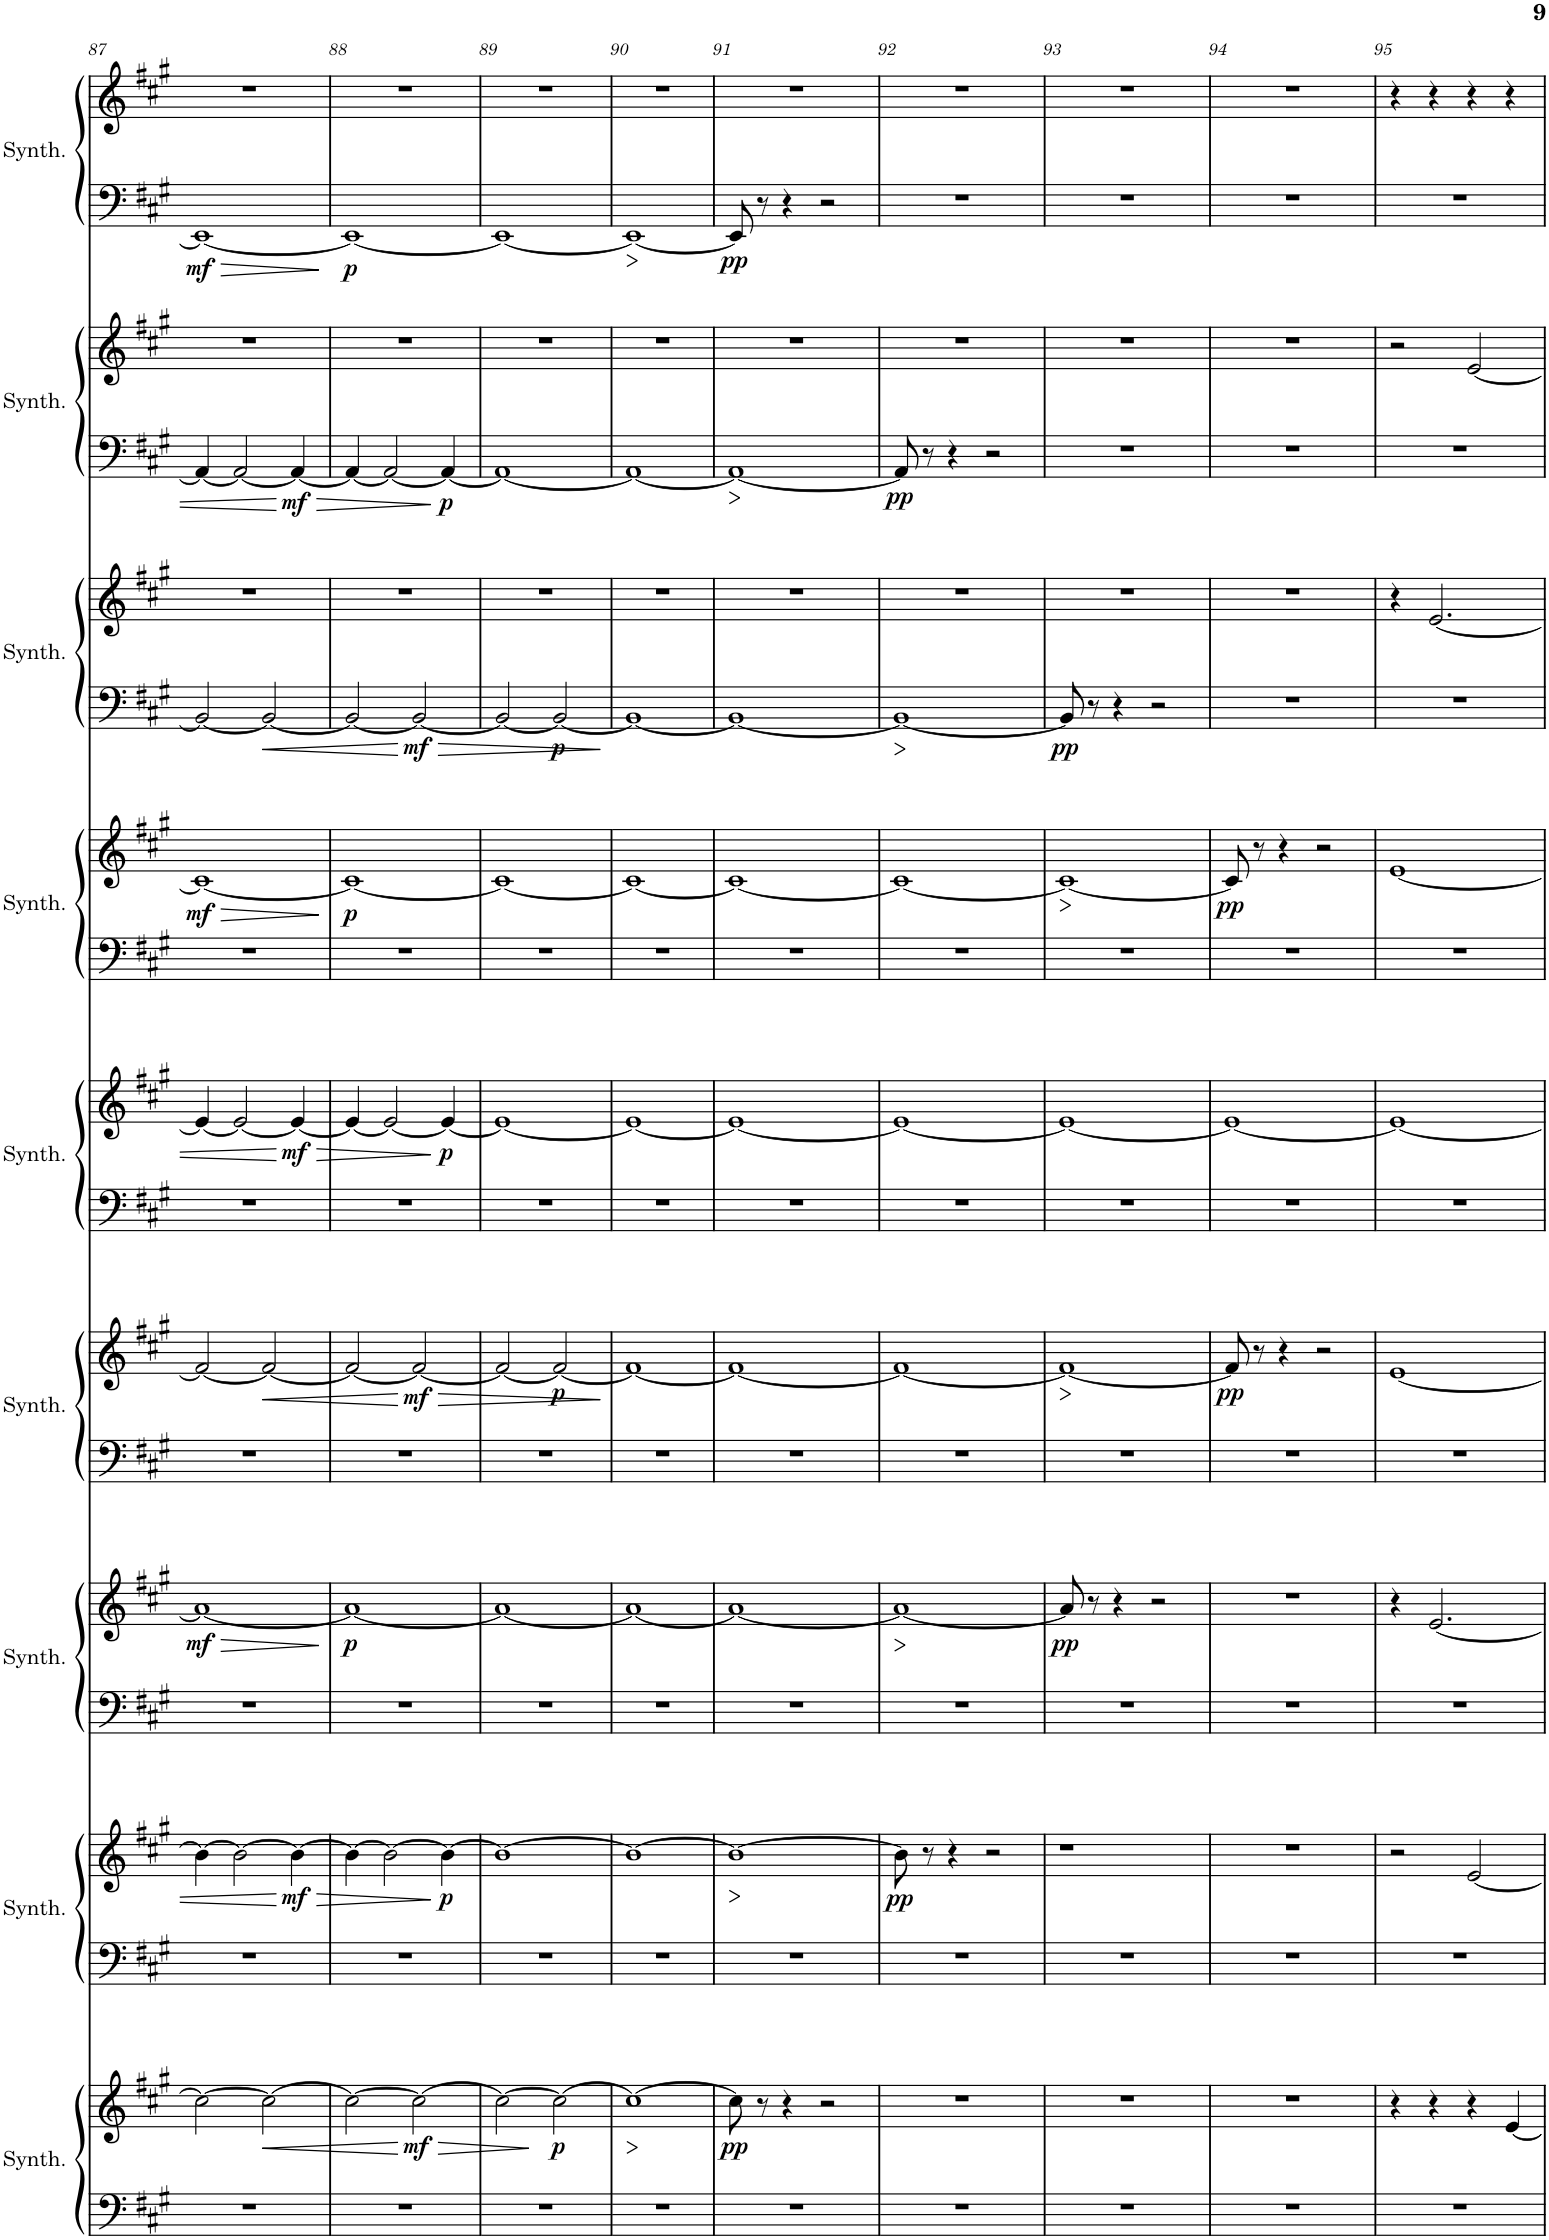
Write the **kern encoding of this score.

**kern	**kern	**dynam	**kern	**kern	**dynam	**kern	**kern	**dynam	**kern	**kern	**dynam	**kern	**kern	**dynam	**kern	**kern	**dynam	**kern	**kern	**dynam	**kern	**kern	**dynam	**kern	**kern	**dynam
*part9	*part9	*part9	*part8	*part8	*part8	*part7	*part7	*part7	*part6	*part6	*part6	*part5	*part5	*part5	*part4	*part4	*part4	*part3	*part3	*part3	*part2	*part2	*part2	*part1	*part1	*part1
*staff18	*staff17	*staff17/18	*staff16	*staff15	*staff15/16	*staff14	*staff13	*staff13/14	*staff12	*staff11	*staff11/12	*staff10	*staff9	*staff9/10	*staff8	*staff7	*staff7/8	*staff6	*staff5	*staff5/6	*staff4	*staff3	*staff3/4	*staff2	*staff1	*staff1/2
*I"Brass Synthesizer	*	*	*I"Brass Synthesizer	*	*	*I"Brass Synthesizer	*	*	*I"Brass Synthesizer	*	*	*I"Brass Synthesizer	*	*	*I"Brass Synthesizer	*	*	*I"Brass Synthesizer	*	*	*I"Brass Synthesizer	*	*	*I"Brass Synthesizer	*	*
*I'Synth.	*	*	*I'Synth.	*	*	*I'Synth.	*	*	*I'Synth.	*	*	*I'Synth.	*	*	*I'Synth.	*	*	*I'Synth.	*	*	*I'Synth.	*	*	*I'Synth.	*	*
!!LO:PB:g=z
*clefF4	*clefG2	*	*clefF4	*clefG2	*	*clefF4	*clefG2	*	*clefF4	*clefG2	*	*clefF4	*clefG2	*	*clefF4	*clefG2	*	*clefF4	*clefG2	*	*clefF4	*clefG2	*	*clefF4	*clefG2	*
*k[f#c#g#]	*k[f#c#g#]	*	*k[f#c#g#]	*k[f#c#g#]	*	*k[f#c#g#]	*k[f#c#g#]	*	*k[f#c#g#]	*k[f#c#g#]	*	*k[f#c#g#]	*k[f#c#g#]	*	*k[f#c#g#]	*k[f#c#g#]	*	*k[f#c#g#]	*k[f#c#g#]	*	*k[f#c#g#]	*k[f#c#g#]	*	*k[f#c#g#]	*k[f#c#g#]	*
*M4/4	*M4/4	*	*M4/4	*M4/4	*	*M4/4	*M4/4	*	*M4/4	*M4/4	*	*M4/4	*M4/4	*	*M4/4	*M4/4	*	*M4/4	*M4/4	*	*M4/4	*M4/4	*	*M4/4	*M4/4	*
=87	=87	=87	=87	=87	=87	=87	=87	=87	=87	=87	=87	=87	=87	=87	=87	=87	=87	=87	=87	=87	=87	=87	=87	=87	=87	=87
!	!	!	!	!	!	!	!	!LO:HP:b	!	!	!	!	!	!	!	!	!LO:HP:b	!	!	!	!	!	!	!	!	!
!	!	!	!	!	!	!	!	!LO:DY:n=1:b	!	!	!	!	!	!	!	!	!LO:DY:n=1:b	!	!	!	!	!	!	!	!	!LO:DY:b=2
1r	2cc#\_	.	1r	4b\_	.	1r	1a_	> mf	1r	2f#/_	.	1r	4e/_	.	1r	1c#_	> mf	2BB/_	1r	.	4AA/_	1r	.	1EE_	1r	mf
.	.	.	.	2b\_	.	.	.	.	.	.	.	.	2e/_	.	.	.	.	.	.	.	2AA/_	.	.	.	.	.
!	!	!LO:HP:b	!	!	!	!	!	!	!	!	!LO:HP:b	!	!	!	!	!	!	!	!	!	!	!	!	!	!	!
.	2cc#\_	<	.	.	.	.	.	.	.	2f#/_	<	.	.	.	.	.	.	2BB/_	.	.	.	.	.	.	.	.
!	!	!	!	!	!LO:HP:b	!	!	!	!	!	!	!	!	!	!	!	!	!	!	!	!	!	!	!	!	!
!	!	!	!	!	!LO:DY:n=1:b	!	!	!	!	!	!	!	!	!LO:DY:b	!	!	!	!	!	!	!	!	!LO:DY:b=2	!	!	!
.	.	.	.	4b\_	> mf	.	.	.	.	.	.	.	4e/_	mf	.	.	.	.	.	.	4AA/_	.	mf	.	.	.
=88	=88	=88	=88	=88	=88	=88	=88	=88	=88	=88	=88	=88	=88	=88	=88	=88	=88	=88	=88	=88	=88	=88	=88	=88	=88	=88
!	!	!	!	!	!	!	!	!LO:DY:b	!	!	!	!	!	!	!	!	!LO:DY:b	!	!	!	!	!	!	!	!	!LO:DY:b=2
1r	2cc#\_	.	1r	4b\_	.	1r	1a_	p	1r	2f#/_	.	1r	4e/_	.	1r	1c#_	p	2BB/_	1r	.	4AA/_	1r	.	1EE_	1r	p
.	.	.	.	2b\_	.	.	.	.	.	.	.	.	2e/_	.	.	.	.	.	.	.	2AA/_	.	.	.	.	.
!	!	!LO:HP:b	!	!	!	!	!	!	!	!	!LO:HP:b	!	!	!	!	!	!	!	!	!	!	!	!	!	!	!
!	!	!LO:DY:n=1:b	!	!	!	!	!	!	!	!	!LO:DY:n=1:b	!	!	!	!	!	!	!	!	!LO:DY:b=2	!	!	!	!	!	!
.	2cc#\_	> mf	.	.	.	.	.	.	.	2f#/_	> mf	.	.	.	.	.	.	2BB/_	.	mf	.	.	.	.	.	.
!	!	!	!	!	!LO:DY:b	!	!	!	!	!	!	!	!	!LO:DY:b	!	!	!	!	!	!	!	!	!LO:DY:b=2	!	!	!
.	.	.	.	4b\_	p	.	.	.	.	.	.	.	4e/_	p	.	.	.	.	.	.	4AA/_	.	p	.	.	.
=89	=89	=89	=89	=89	=89	=89	=89	=89	=89	=89	=89	=89	=89	=89	=89	=89	=89	=89	=89	=89	=89	=89	=89	=89	=89	=89
1r	2cc#\_	.	1r	1b_	.	1r	1a_	.	1r	2f#/_	.	1r	1e_	.	1r	1c#_	.	2BB/_	1r	.	1AA_	1r	.	1EE_	1r	.
!	!	!LO:DY:n=1:b	!	!	!	!	!	!	!	!	!LO:DY:b	!	!	!	!	!	!	!	!	!LO:DY:b=2	!	!	!	!	!	!
.	2cc#\_	[ p	.	.	.	.	.	.	.	2f#/_	p	.	.	.	.	.	.	2BB/_	.	p	.	.	.	.	.	.
.	.	]	.	.	.	.	.	.	.	.	[	.	.	.	.	.	.	.	.	.	.	.	.	.	.	.
=90	=90	=90	=90	=90	=90	=90	=90	=90	=90	=90	=90	=90	=90	=90	=90	=90	=90	=90	=90	=90	=90	=90	=90	=90	=90	=90
1r	1cc#_	.	1r	1b_	.	1r	1a_	.	1r	1f#_	.	1r	1e_	.	1r	1c#_	.	1BB_	1r	.	1AA_	1r	.	1EE_	1r	.
.	.	.	.	.	]	.	.	.	.	.	.	.	.	.	.	.	.	.	.	.	.	.	.	.	.	.
=91	=91	=91	=91	=91	=91	=91	=91	=91	=91	=91	=91	=91	=91	=91	=91	=91	=91	=91	=91	=91	=91	=91	=91	=91	=91	=91
!	!	!LO:DY:b	!	!	!	!	!	!	!	!	!	!	!	!	!	!	!	!	!	!	!	!	!	!	!	!LO:DY:b=2
1r	8cc#\]	pp	1r	1b_	.	1r	1a_	.	1r	1f#_	.	1r	1e_	.	1r	1c#_	.	1BB_	1r	.	1AA_	1r	.	8EE/]	1r	pp
.	8r	.	.	.	.	.	.	.	.	.	.	.	.	.	.	.	.	.	.	.	.	.	.	8r	.	.
.	4r	.	.	.	.	.	.	.	.	.	.	.	.	.	.	.	.	.	.	.	.	.	.	4r	.	.
.	2r	.	.	.	.	.	.	.	.	.	.	.	.	.	.	.	.	.	.	.	.	.	.	2r	.	.
.	.	.	.	.	.	.	.	]	.	.	.	.	.	.	.	.	.	.	.	.	.	.	.	.	.	.
=92	=92	=92	=92	=92	=92	=92	=92	=92	=92	=92	=92	=92	=92	=92	=92	=92	=92	=92	=92	=92	=92	=92	=92	=92	=92	=92
!	!	!	!	!	!LO:DY:b	!	!	!	!	!	!	!	!	!	!	!	!	!	!	!	!	!	!LO:DY:b=2	!	!	!
1r	1r	.	1r	8b\]	pp	1r	1a_	.	1r	1f#_	.	1r	1e_	.	1r	1c#_	.	1BB_	1r	.	8AA/]	1r	pp	1r	1r	.
.	.	.	.	8r	.	.	.	.	.	.	.	.	.	.	.	.	.	.	.	.	8r	.	.	.	.	.
.	.	.	.	4r	.	.	.	.	.	.	.	.	.	.	.	.	.	.	.	.	4r	.	.	.	.	.
.	.	.	.	2r	.	.	.	.	.	.	.	.	.	.	.	.	.	.	.	.	2r	.	.	.	.	.
.	.	.	.	.	.	.	.	.	.	.	]	.	.	.	.	.	]	.	.	.	.	.	.	.	.	.
=93	=93	=93	=93	=93	=93	=93	=93	=93	=93	=93	=93	=93	=93	=93	=93	=93	=93	=93	=93	=93	=93	=93	=93	=93	=93	=93
!	!	!	!	!	!	!	!	!LO:DY:b	!	!	!	!	!	!	!	!	!	!	!	!LO:DY:b=2	!	!	!	!	!	!
1r	1r	.	1r	1r	.	1r	8a/]	pp	1r	1f#_	.	1r	1e_	.	1r	1c#_	.	8BB/]	1r	pp	1r	1r	.	1r	1r	.
.	.	.	.	.	.	.	8r	.	.	.	.	.	.	.	.	.	.	8r	.	.	.	.	.	.	.	.
.	.	.	.	.	.	.	4r	.	.	.	.	.	.	.	.	.	.	4r	.	.	.	.	.	.	.	.
.	.	.	.	.	.	.	2r	.	.	.	.	.	.	.	.	.	.	2r	.	.	.	.	.	.	.	.
=94	=94	=94	=94	=94	=94	=94	=94	=94	=94	=94	=94	=94	=94	=94	=94	=94	=94	=94	=94	=94	=94	=94	=94	=94	=94	=94
!	!	!	!	!	!	!	!	!	!	!	!LO:DY:b	!	!	!	!	!	!LO:DY:b	!	!	!	!	!	!	!	!	!
1r	1r	.	1r	1r	.	1r	1r	.	1r	8f#/]	pp	1r	1e_	.	1r	8c#/]	pp	1r	1r	.	1r	1r	.	1r	1r	.
.	.	.	.	.	.	.	.	.	.	8r	.	.	.	.	.	8r	.	.	.	.	.	.	.	.	.	.
.	.	.	.	.	.	.	.	.	.	4r	.	.	.	.	.	4r	.	.	.	.	.	.	.	.	.	.
.	.	.	.	.	.	.	.	.	.	2r	.	.	.	.	.	2r	.	.	.	.	.	.	.	.	.	.
=95	=95	=95	=95	=95	=95	=95	=95	=95	=95	=95	=95	=95	=95	=95	=95	=95	=95	=95	=95	=95	=95	=95	=95	=95	=95	=95
1r	4r	.	1r	2r	.	1r	4r	.	1r	[1e	.	1r	1e_	.	1r	[1e	.	1r	4r	.	1r	2r	.	1r	4r	.
.	4r	.	.	.	.	.	[2.e/	.	.	.	.	.	.	.	.	.	.	.	[2.e/	.	.	.	.	.	4r	.
.	4r	.	.	[2e/	.	.	.	.	.	.	.	.	.	.	.	.	.	.	.	.	.	[2e/	.	.	4r	.
.	[4e/	.	.	.	.	.	.	.	.	.	.	.	.	.	.	.	.	.	.	.	.	.	.	.	4r	.
=	=	=	=	=	=	=	=	=	=	=	=	=	=	=	=	=	=	=	=	=	=	=	=	=	=	=
*-	*-	*-	*-	*-	*-	*-	*-	*-	*-	*-	*-	*-	*-	*-	*-	*-	*-	*-	*-	*-	*-	*-	*-	*-	*-	*-
